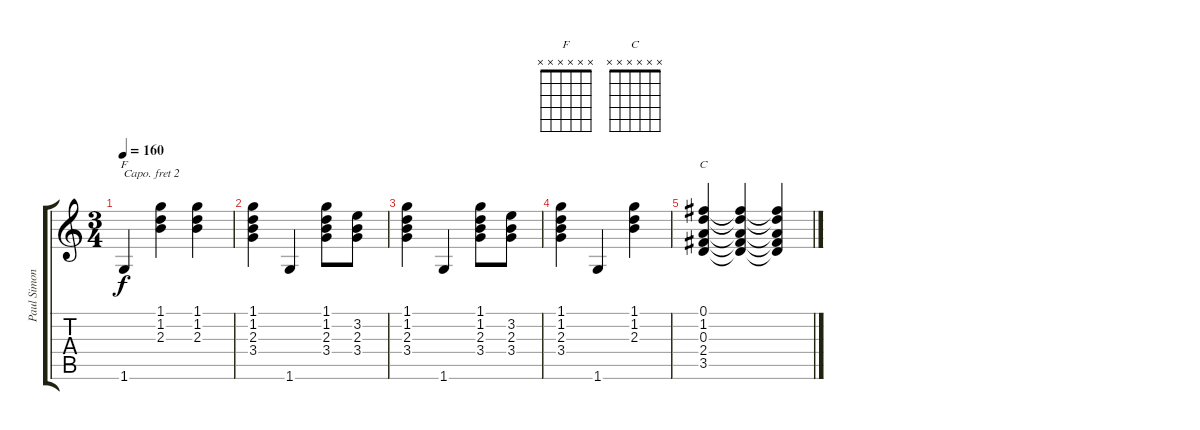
\track ("Paul Simon" "Paul Simon") {instrument acousticguitarsteel}
\staff {score tabs}
\capo 2
\tuning (E4 B3 G3 D3 A2 E2) {hide}
\chord ("F" x x x x x x) {firstfret 0}
\chord ("C" x x x x x x) {firstfret 0}
\ts (3 4)
\tempo 160
\clef g2
\ks c
1.6.4{ch "F" dy f} (1.1 1.2 2.3).4 (1.1 1.2 2.3).4 |
(1.1 1.2 2.3 3.4).4 1.6.4 (1.1 1.2 2.3 3.4).8 (3.2 2.3 3.4).8 |
(1.1 1.2 2.3 3.4).4 1.6.4 (1.1 1.2 2.3 3.4).8 (3.2 2.3 3.4).8 |
(1.1 1.2 2.3 3.4).4 1.6.4 (1.1 1.2 2.3).4 |
(0.1 1.2 0.3 2.4 3.5).4{ch "C"} (0.1{t} 1.2{t} 0.3{t} 2.4{t} 3.5{t}).4 (0.1{t} 1.2{t} 0.3{t} 2.4{t} 3.5{t}).4
